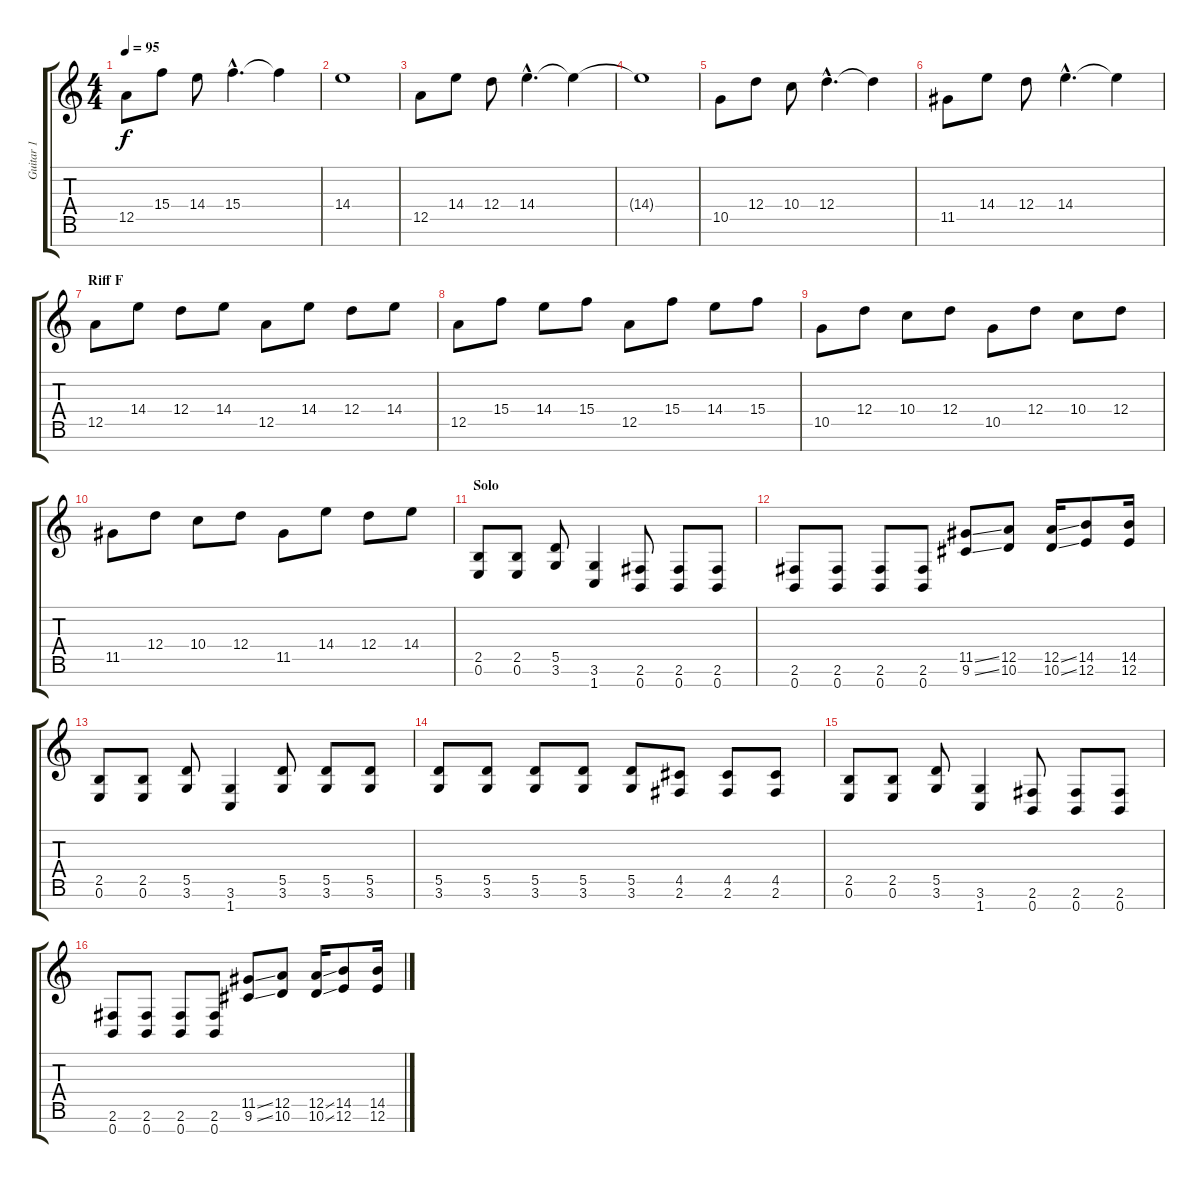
\track ("Guitar 1" "Guitar 1") {instrument distortionguitar}
\staff {score tabs}
\tuning (E4 B3 G3 D3 A2 E2 B1) {hide}
\ts (4 4)
\tempo 95
\clef g2
\ks c
12.5.8{dy f} 15.4.8 14.4.8 15.4{hac}.4{d} 15.4{t}.4 |
14.4.1 |
12.5.8 14.4.8 12.4.8 14.4{hac}.4{d} 14.4{t}.4 |
14.4{t}.1 |
10.5.8 12.4.8 10.4.8 12.4{hac}.4{d} 12.4{t}.4 |
11.5.8 14.4.8 12.4.8 14.4{hac}.4{d} 14.4{t}.4 |
\section ("" "Riff F")
12.5.8 14.4.8 12.4.8 14.4.8 12.5.8 14.4.8 12.4.8 14.4.8 |
12.5.8 15.4.8 14.4.8 15.4.8 12.5.8 15.4.8 14.4.8 15.4.8 |
10.5.8 12.4.8 10.4.8 12.4.8 10.5.8 12.4.8 10.4.8 12.4.8 |
11.5.8 12.4.8 10.4.8 12.4.8 11.5.8 14.4.8 12.4.8 14.4.8 |
\section ("" "Solo")
(2.5 0.6).8 (2.5 0.6).8 (5.5 3.6).8 (3.6 1.7).4 (2.6 0.7).8 (2.6 0.7).8 (2.6 0.7).8 |
(2.6 0.7).8 (2.6 0.7).8 (2.6 0.7).8 (2.6 0.7).8 (11.5{ss} 9.6{ss}).8 (12.5 10.6).8 (12.5{ss} 10.6{ss}).16 (14.5 12.6).8 (14.5 12.6).16 |
(2.5 0.6).8 (2.5 0.6).8 (5.5 3.6).8 (3.6 1.7).4 (5.5 3.6).8 (5.5 3.6).8 (5.5 3.6).8 |
(5.5 3.6).8 (5.5 3.6).8 (5.5 3.6).8 (5.5 3.6).8 (5.5 3.6).8 (4.5 2.6).8 (4.5 2.6).8 (4.5 2.6).8 |
(2.5 0.6).8 (2.5 0.6).8 (5.5 3.6).8 (3.6 1.7).4 (2.6 0.7).8 (2.6 0.7).8 (2.6 0.7).8 |
(2.6 0.7).8 (2.6 0.7).8 (2.6 0.7).8 (2.6 0.7).8 (11.5{ss} 9.6{ss}).8 (12.5 10.6).8 (12.5{ss} 10.6{ss}).16 (14.5 12.6).8 (14.5 12.6).16
